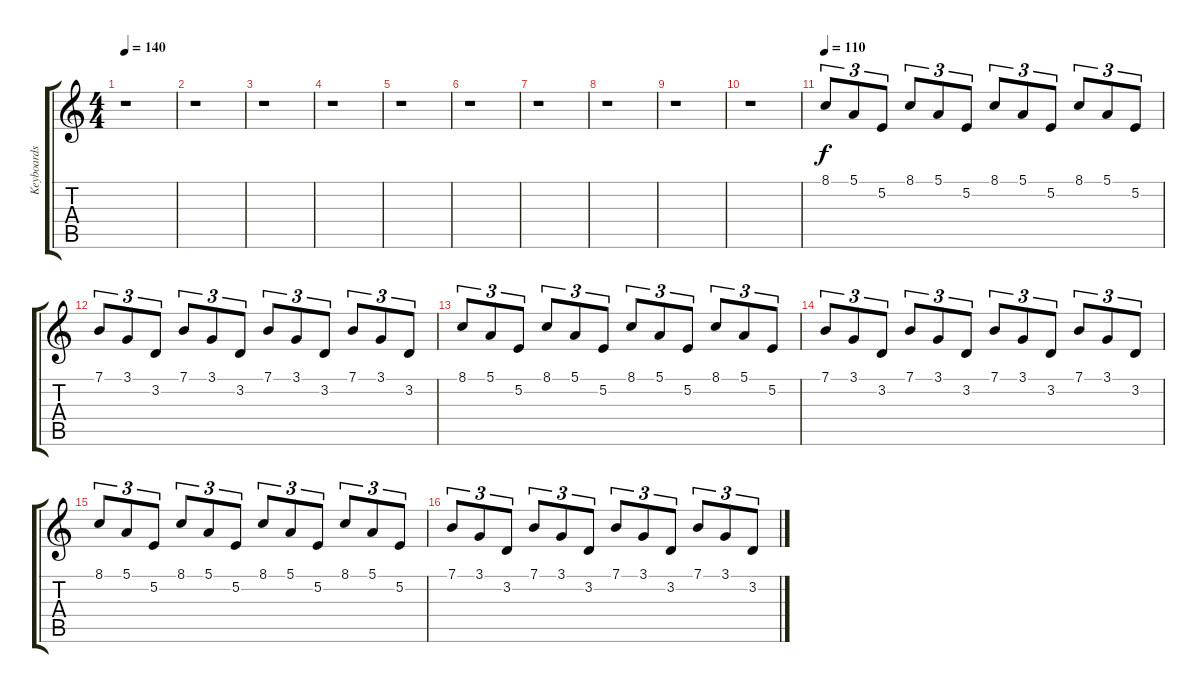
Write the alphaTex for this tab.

\track ("Keyboards" "Keyboards") {instrument churchorgan}
\staff {score tabs}
\tuning (E4 B3 G3 D3 A2 E2) {hide}
\ts (4 4)
\tempo 140
\clef g2
\ks c
r.1{dy f} |
r.1 |
r.1 |
r.1 |
r.1 |
r.1 |
r.1 |
r.1 |
r.1 |
r.1 |
\tempo 110
8.1.8{tu (3 2) volume 14 instrument pad1newage} 5.1.8{tu (3 2)} 5.2.8{tu (3 2)} 8.1.8{tu (3 2)} 5.1.8{tu (3 2)} 5.2.8{tu (3 2)} 8.1.8{tu (3 2)} 5.1.8{tu (3 2)} 5.2.8{tu (3 2)} 8.1.8{tu (3 2)} 5.1.8{tu (3 2)} 5.2.8{tu (3 2)} |
7.1.8{tu (3 2)} 3.1.8{tu (3 2)} 3.2.8{tu (3 2)} 7.1.8{tu (3 2)} 3.1.8{tu (3 2)} 3.2.8{tu (3 2)} 7.1.8{tu (3 2)} 3.1.8{tu (3 2)} 3.2.8{tu (3 2)} 7.1.8{tu (3 2)} 3.1.8{tu (3 2)} 3.2.8{tu (3 2)} |
8.1.8{tu (3 2)} 5.1.8{tu (3 2)} 5.2.8{tu (3 2)} 8.1.8{tu (3 2)} 5.1.8{tu (3 2)} 5.2.8{tu (3 2)} 8.1.8{tu (3 2)} 5.1.8{tu (3 2)} 5.2.8{tu (3 2)} 8.1.8{tu (3 2)} 5.1.8{tu (3 2)} 5.2.8{tu (3 2)} |
7.1.8{tu (3 2)} 3.1.8{tu (3 2)} 3.2.8{tu (3 2)} 7.1.8{tu (3 2)} 3.1.8{tu (3 2)} 3.2.8{tu (3 2)} 7.1.8{tu (3 2)} 3.1.8{tu (3 2)} 3.2.8{tu (3 2)} 7.1.8{tu (3 2)} 3.1.8{tu (3 2)} 3.2.8{tu (3 2)} |
8.1.8{tu (3 2)} 5.1.8{tu (3 2)} 5.2.8{tu (3 2)} 8.1.8{tu (3 2)} 5.1.8{tu (3 2)} 5.2.8{tu (3 2)} 8.1.8{tu (3 2)} 5.1.8{tu (3 2)} 5.2.8{tu (3 2)} 8.1.8{tu (3 2)} 5.1.8{tu (3 2)} 5.2.8{tu (3 2)} |
7.1.8{tu (3 2)} 3.1.8{tu (3 2)} 3.2.8{tu (3 2)} 7.1.8{tu (3 2)} 3.1.8{tu (3 2)} 3.2.8{tu (3 2)} 7.1.8{tu (3 2)} 3.1.8{tu (3 2)} 3.2.8{tu (3 2)} 7.1.8{tu (3 2)} 3.1.8{tu (3 2)} 3.2.8{tu (3 2)}
